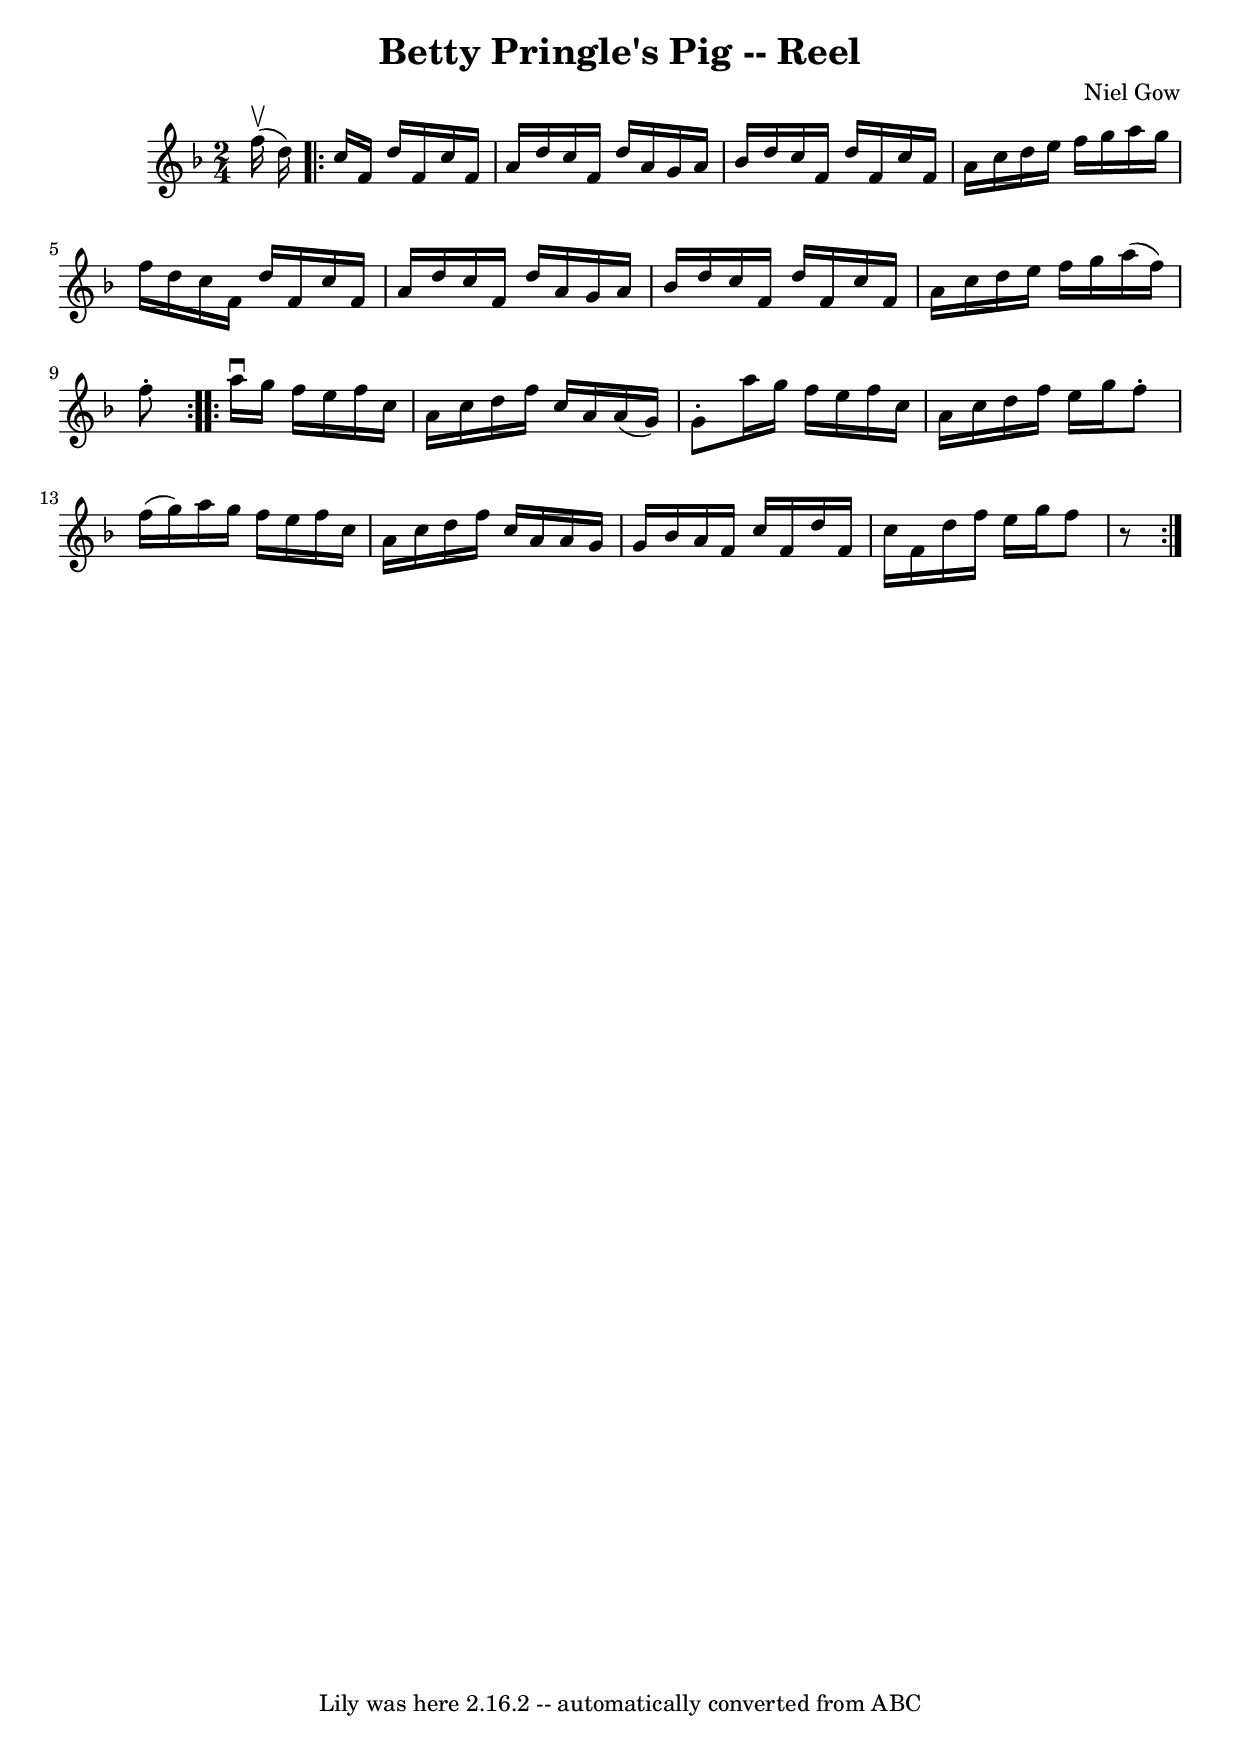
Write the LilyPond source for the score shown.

\version "2.16.2"
\include "Mammoth.ily"
\header {
  %% book = "Ryan's Mammoth Collection"
  composer = "Niel Gow"
  crossRefNumber = "1"
  footnotes = "\\\\254"
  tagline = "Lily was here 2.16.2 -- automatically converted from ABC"
  title = "Betty Pringle's Pig -- Reel"

}
voicedefault =  {


  \time 2/4 
  \key f \major
  f''16^\upbow(d''16) 
  \repeat volta 2 {
    
    c''16 f'16 d''16 f'16 c''16 f'16 a'16 d''16    |
    
    c''16 f'16 d''16 a'16 g'16 a'16 bes'16 d''16    |
    
    c''16 f'16 d''16 f'16 c''16 f'16 a'16 c''16    |
    
    d''16 e''16 f''16 g''16 a''16 g''16 f''16 d''16    
    |
    c''16 f'16 d''16 f'16 c''16 f'16 a'16 d''16   
    |
    c''16 f'16 d''16 a'16 g'16 a'16 bes'16 d''16   
    |
    c''16 f'16 d''16 f'16 c''16 f'16 a'16 c''16    
    |
    d''16 e''16 f''16 g''16 a''16 (f''16) f''8-.   

  }     
  \repeat volta 2 {
    a''16^\downbow g''16 f''16 e''16 f''16    
    c''16 a'16 c''16    |
    d''16 f''16 c''16 a'16 a'16 (
    g'16) g'8-.   |
    a''16 g''16 f''16 e''16 f''16    
    c''16 a'16 c''16    |
    d''16 f''16 e''16 g''16 f''8-. f''16 (g''16)   |
    a''16 g''16 f''16 e''16    
    f''16 c''16 a'16 c''16    |
    d''16 f''16 c''16 a'16   
    a'16 g'16 g'16 bes'16    |
    a'16 f'16 c''16 f'16    
    d''16 f'16 c''16 f'16    |
    d''16 f''16 e''16 g''16   
    f''8    r8   
  }   

}

\score{
  <<

    \context Staff="default"
    {
      \voicedefault 
      
    }

  >>
  \layout {
    
  }
  \midi {
  }

}
